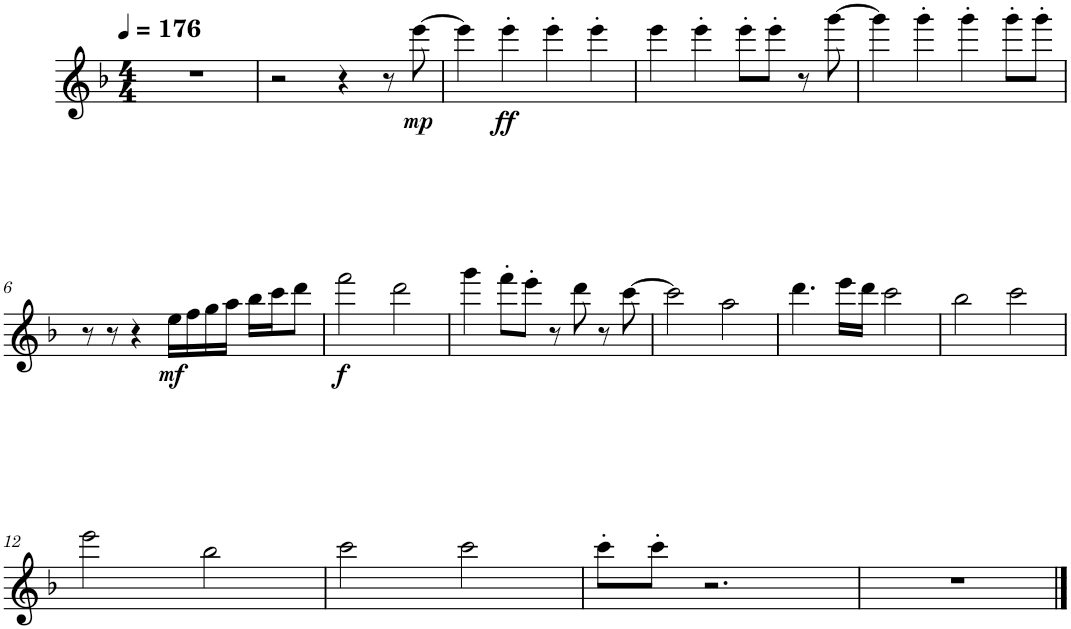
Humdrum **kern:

**kern	**dynam
*part1	*part1
*staff1	*staff1
*I"Violin	*
*I'Vln.	*
*clefG2	*
*k[b-]	*
*M4/4	*
*MM176	*
=1	=1
1r	.
=2	=2
2r	.
4r	.
8r	.
!	!LO:DY:b
[8eee\	mp
=3	=3
4eee\]	.
!	!LO:DY:b
4eee'\	ff
4eee'\	.
4eee'\	.
=4	=4
4eee\	.
4eee'\	.
8eee'\L	.
8eee'\J	.
8r	.
[8ggg\	.
=5	=5
4ggg\]	.
4ggg'\	.
4ggg'\	.
8ggg'\L	.
8ggg'\J	.
!!LO:LB:g=z
=6	=6
8r	.
8r	.
4r	.
!	!LO:DY:b
16ee\LL	mf
16ff\	.
16gg\	.
16aa\JJ	.
16bb-\LL	.
16ccc\J	.
8ddd\J	.
=7	=7
!	!LO:DY:b
2fff\	f
2ddd\	.
=8	=8
4ggg\	.
8fff'\L	.
8eee'\J	.
8r	.
8ddd\	.
8r	.
[8ccc\	.
=9	=9
2ccc\]	.
2aa\	.
=10	=10
4.ddd\	.
16eee\LL	.
16ddd\JJ	.
2ccc\	.
=11	=11
2bb-\	.
2ccc\	.
!!LO:LB:g=z
=12	=12
2eee\	.
2bb-\	.
=13	=13
2ccc\	.
2ccc\	.
=14	=14
8ccc'\L	.
8ccc'\J	.
2.r	.
=15	=15
1r	.
==	==
*-	*-
